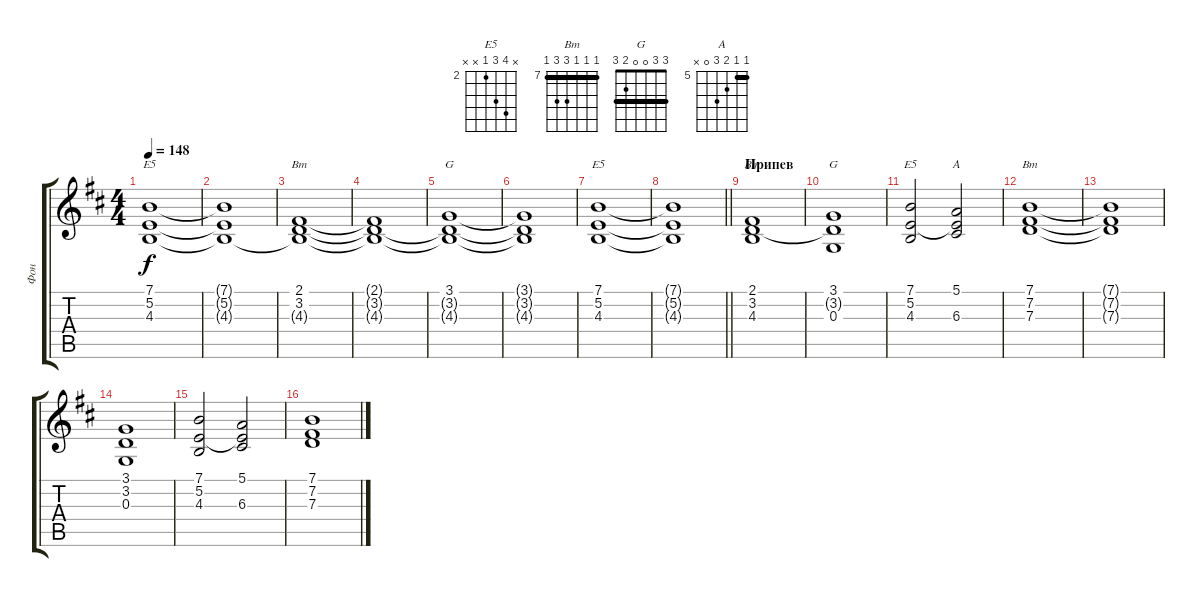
\track ("Фон" "Фон") {instrument pad2warm}
\staff {score tabs}
\tuning (E4 B3 G3 D3 A2 E2) {hide}
\chord ("E5" x x x 2 2 0) {barre 2}
\chord ("Bm" 2 3 4 4 2 x) {barre 2}
\chord ("G" 3 3 4 0 2 3) {barre 3}
\chord ("E5" x x 9 9 7 x) {firstfret 7 barre 9}
\chord ("Bm" 2 3 4 0 2 x)
\chord ("G" 3 3 0 0 2 3) {barre 3}
\chord ("E5" x 5 4 2 x x) {firstfret 2}
\chord ("A" 5 5 6 7 0 x) {firstfret 5 barre 5}
\chord ("Bm" 7 7 7 9 9 7) {firstfret 7 barre 7}
\ts (4 4)
\tempo 148
\clef g2
\ks bminor
(7.1 5.2 4.3).1{ch "E5" dy f} |
(7.1{t} 5.2{t} 4.3{t}).1 |
(2.1 3.2 4.3{t}).1{ch "Bm"} |
(2.1{t} 3.2{t} 4.3{t}).1 |
(3.1 3.2{t} 4.3{t}).1{ch "G"} |
(3.1{t} 3.2{t} 4.3{t}).1 |
(7.1 5.2 4.3).1{ch "E5"} |
\barLineRight lightlight
(7.1{t} 5.2{t} 4.3{t}).1 |
\section ("" "Припев")
(2.1 3.2 4.3).1{ch "Bm"} |
(3.1 3.2{t} 0.3).1{ch "G"} |
(7.1 5.2 4.3).2{ch "E5"} (5.1 5.2{t} 6.3).2{ch "A"} |
(7.1 7.2 7.3).1{ch "Bm"} |
(7.1{t} 7.2{t} 7.3{t}).1 |
(3.1 3.2 0.3).1 |
(7.1 5.2 4.3).2 (5.1 5.2{t} 6.3).2 |
(7.1 7.2 7.3).1
